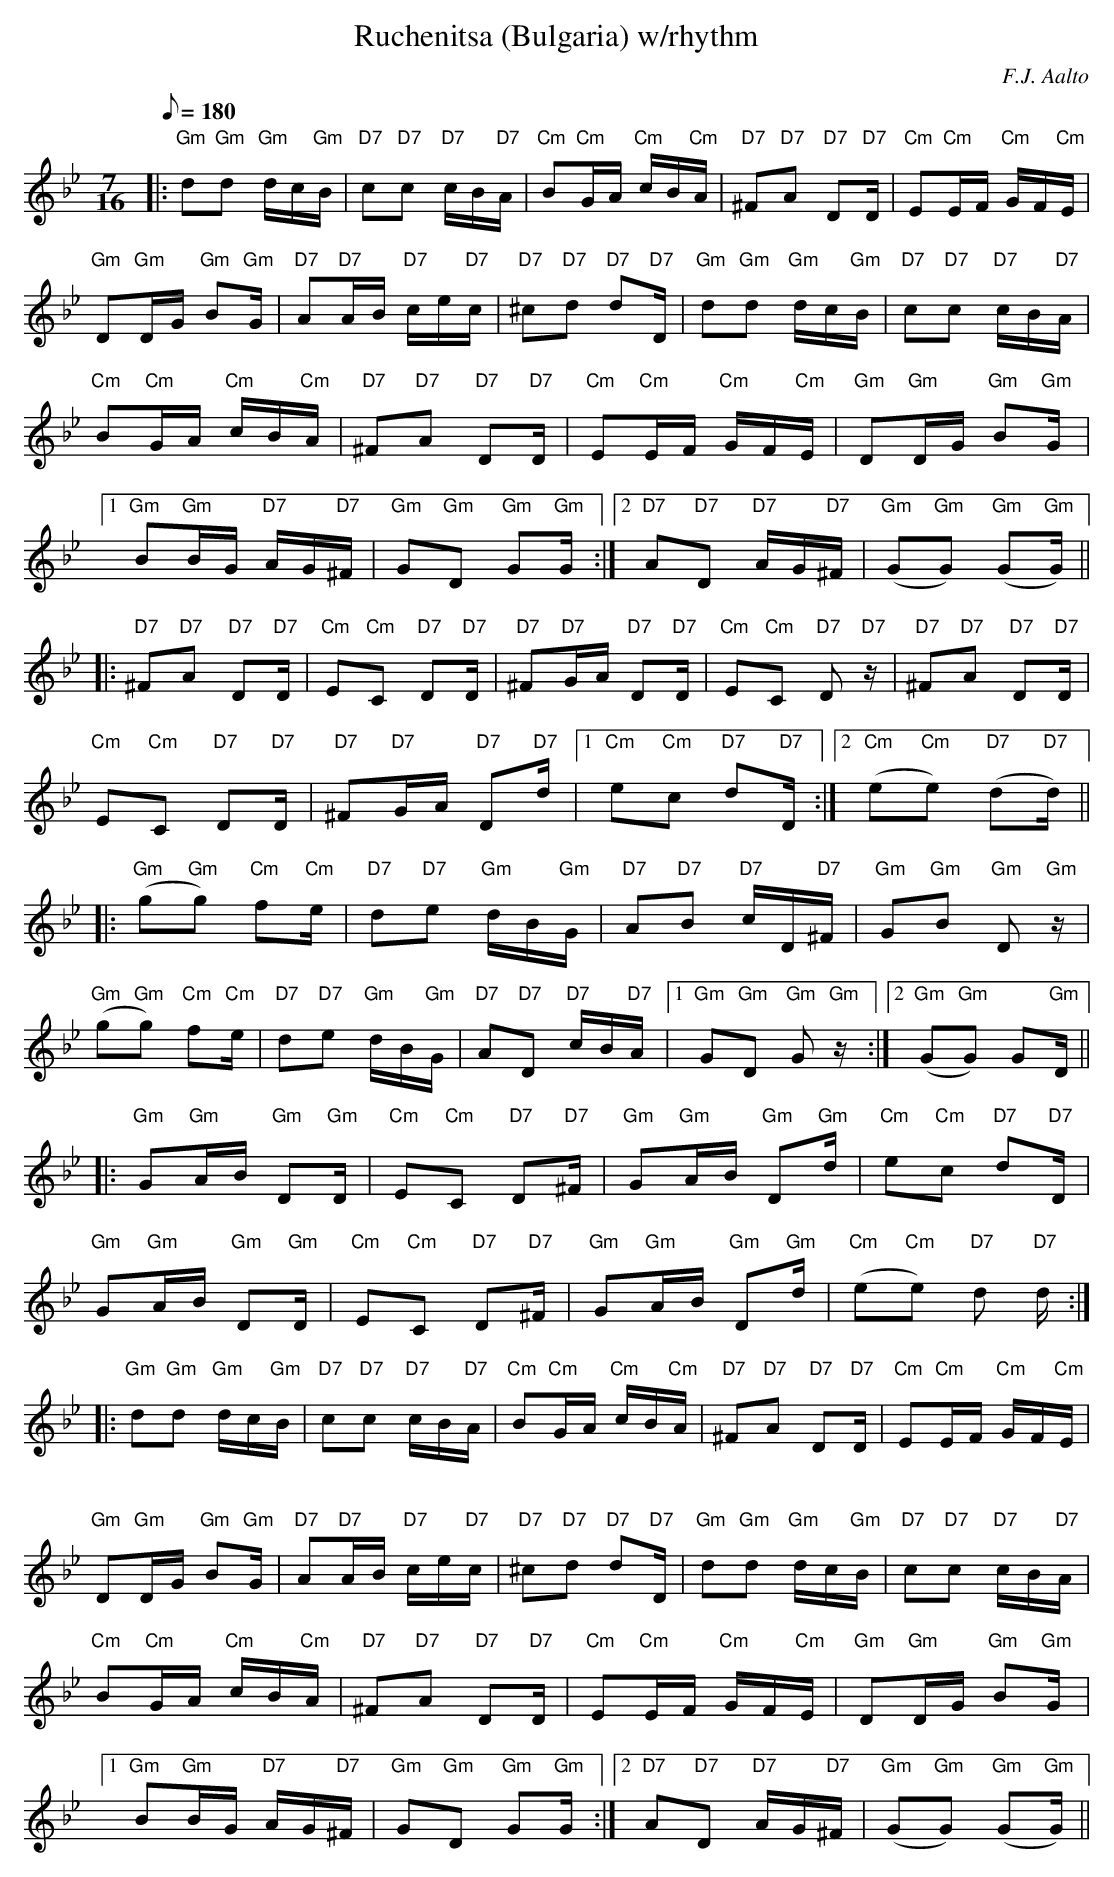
X:1
T:Ruchenitsa (Bulgaria) w/rhythm
M:7/16
L:1/16
Q:1/8=180
C:F.J. Aalto
K:Gm
|: "Gm" d2"Gm"d2 "Gm" dc"Gm"B | "D7" c2"D7"c2 "D7" cB"D7"A |
"Cm" B2"Cm"GA "Cm" cB"Cm"A | "D7" ^F2"D7"A2 "D7" D2"D7"D |
"Cm" E2"Cm"EF "Cm" GF"Cm"E | ! "Gm" D2"Gm"DG "Gm" B2"Gm"G |
"D7" A2"D7"AB "D7" ce"D7"c | "D7" ^c2"D7"d2 "D7" d2"D7"D |
"Gm" d2"Gm"d2 "Gm" dc"Gm"B | "D7" c2"D7"c2 "D7" cB"D7"A | !
"Cm" B2"Cm"GA "Cm" cB"Cm"A | "D7" ^F2"D7"A2 "D7" D2"D7"D |
"Cm" E2"Cm"EF "Cm" GF"Cm"E | "Gm" D2"Gm"DG "Gm" B2"Gm"G | !
[1 "Gm" B2"Gm"BG "D7" AG"D7"^F | "Gm" G2"Gm"D2 "Gm" G2"Gm"G :|
[2 "D7" A2"D7"D2 "D7" AG"D7"^F | "Gm" (G2"Gm"G2) "Gm" (G2"Gm"G) || !
|: "D7" ^F2"D7"A2 "D7" D2"D7"D | "Cm" E2"Cm"C2 "D7" D2"D7"D |
"D7" ^F2"D7"GA "D7" D2"D7"D | "Cm" E2"Cm"C2 "D7" D2 "D7" z |
"D7" ^F2"D7"A2 "D7" D2"D7"D | !
"Cm" E2"Cm"C2 "D7" D2"D7"D | "D7" ^F2"D7"GA "D7" D2"D7"d |
[1 "Cm" e2"Cm"c2 "D7" d2"D7"D :|[2 "Cm" (e2"Cm"e2) "D7" (d2"D7"d) || !
|: "Gm" (g2"Gm"g2) "Cm" f2"Cm"e | "D7" d2"D7"e2 "Gm" dB"Gm"G |
"D7" A2"D7"B2 "D7" cD"D7"^F | "Gm" G2"Gm"B2 "Gm" D2 "Gm" z | !
"Gm"(g2"Gm"g2) "Cm" f2"Cm"e | "D7" d2"D7"e2 "Gm" dB"Gm"G |
"D7" A2"D7"D2 "D7" cB"D7"A |
[1 "Gm" G2"Gm"D2 "Gm" G2 "Gm" z :|[2 "Gm" (G2"Gm"G2) G2"Gm"D || !
|: "Gm" G2"Gm"AB "Gm" D2"Gm"D | "Cm" E2"Cm"C2 "D7" D2"D7"^F |
"Gm" G2"Gm"AB "Gm" D2"Gm"d | "Cm" e2"Cm"c2 "D7" d2"D7"D | !
"Gm" G2"Gm"AB "Gm" D2"Gm"D | "Cm" E2"Cm"C2 "D7" D2"D7"^F |
"Gm" G2"Gm"AB "Gm" D2"Gm"d | "Cm" (e2"Cm"e2) "D7" d2 "D7" d :|
|: "Gm" d2"Gm"d2 "Gm" dc"Gm"B | "D7" c2"D7"c2 "D7" cB"D7"A |
"Cm" B2"Cm"GA "Cm" cB"Cm"A | "D7" ^F2"D7"A2 "D7" D2"D7"D |
"Cm" E2"Cm"EF "Cm" GF"Cm"E | ! "Gm" D2"Gm"DG "Gm" B2"Gm"G |
"D7" A2"D7"AB "D7" ce"D7"c | "D7" ^c2"D7"d2 "D7" d2"D7"D |
"Gm" d2"Gm"d2 "Gm" dc"Gm"B | "D7" c2"D7"c2 "D7" cB"D7"A | !
"Cm" B2"Cm"GA "Cm" cB"Cm"A | "D7" ^F2"D7"A2 "D7" D2"D7"D |
"Cm" E2"Cm"EF "Cm" GF"Cm"E | "Gm" D2"Gm"DG "Gm" B2"Gm"G | !
[1 "Gm" B2"Gm"BG "D7" AG"D7"^F | "Gm" G2"Gm"D2 "Gm" G2"Gm"G :|
[2 "D7" A2"D7"D2 "D7" AG"D7"^F | "Gm" (G2"Gm"G2) "Gm" (G2"Gm"G) || !
